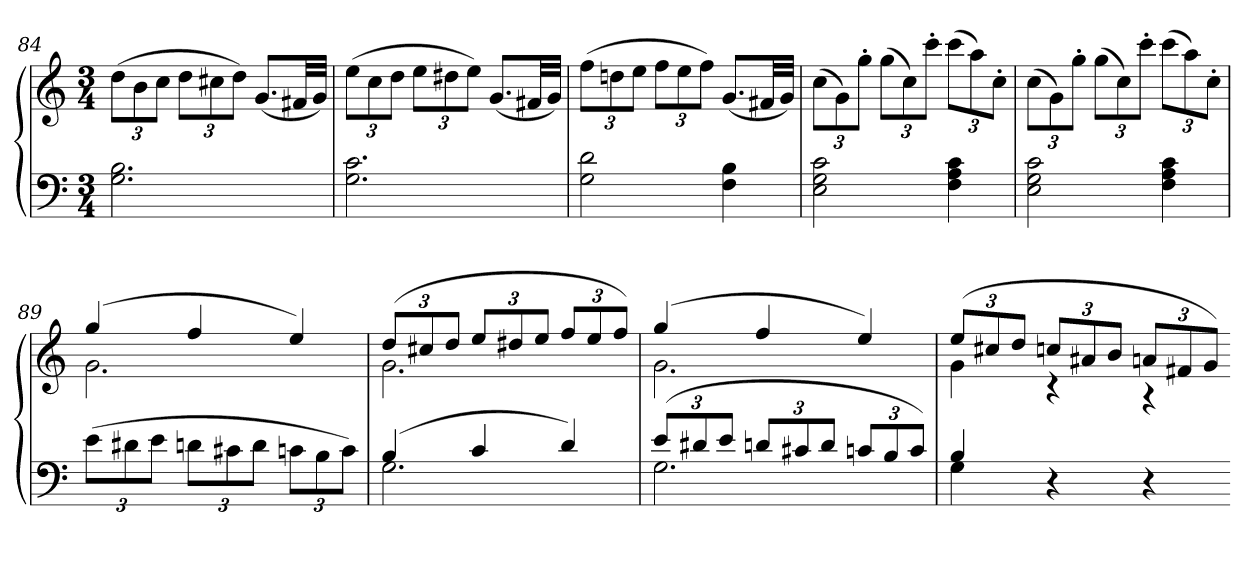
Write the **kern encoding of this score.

**kern	**kern
*part1	*part1
*staff2	*staff1
*clefF4	*clefG2
*k[]	*k[]
*C:	*C:
*M3/4	*M3/4
=84	=84
2.G 2.B	(12ddL
.	12b
.	12ccJ
.	12ddL
.	12cc#X
.	12ddJ)
.	(8.gL
.	32f#XLL
.	32gJJJ)
=85	=85
2.G 2.c	(12eeL
.	12cc
.	12ddJ
.	12eeL
.	12dd#X
.	12eeJ)
.	(8.gL
.	32f#XLL
.	32gJJJ)
=86	=86
2G 2d	(12ffL
.	12ddn
.	12eeJ
.	12ffL
.	12ee
.	12ffJ)
4F 4B	(8.gL
.	32f#XLL
.	32gJJJ)
=87	=87
2E 2G 2c	(12ccL
.	12g)
.	12gg'J
.	(12ggL
.	12cc)
.	12ccc'J
4F 4A 4c	(12cccL
.	12aa)
.	12cc'J
=88	=88
2E 2G 2c	(12ccL
.	12g)
.	12gg'J
.	(12ggL
.	12cc)
.	12ccc'J
4F 4A 4c	(12cccL
.	12aa)
.	12cc'J
=89	=89
*	*^
(12eL	(4gg	2.g
12d#X	.	.
12eJ	.	.
12dnL	4ff	.
12c#X	.	.
12dJ	.	.
12cnL	4ee)	.
12B	.	.
12cJ)	.	.
=90	=90	=90
*^	*	*
(4B	2.G	(12ddL	2.g
.	.	12cc#X	.
.	.	12ddJ	.
4c	.	12eeL	.
.	.	12dd#X	.
.	.	12eeJ	.
4d)	.	12ffL	.
.	.	12ee	.
.	.	12ffJ)	.
=91	=91	=91	=91
(12eL	2.G	(4gg	2.g
12d#X	.	.	.
12eJ	.	.	.
12dnL	.	4ff	.
12c#X	.	.	.
12dJ	.	.	.
12cnL	.	4ee)	.
12B	.	.	.
12cJ)	.	.	.
=92	=92	=92	=92
4B	4G	(12eeL	4g
.	.	12cc#X	.
.	.	12ddJ	.
4r	2ryy	12ccnL	4r
.	.	12a#X	.
.	.	12bJ	.
4r	.	12anL	4r
.	.	12f#X	.
.	.	12gJ)	.
*v	*v	*	*
*	*v	*v
=-	=-
*-	*-
